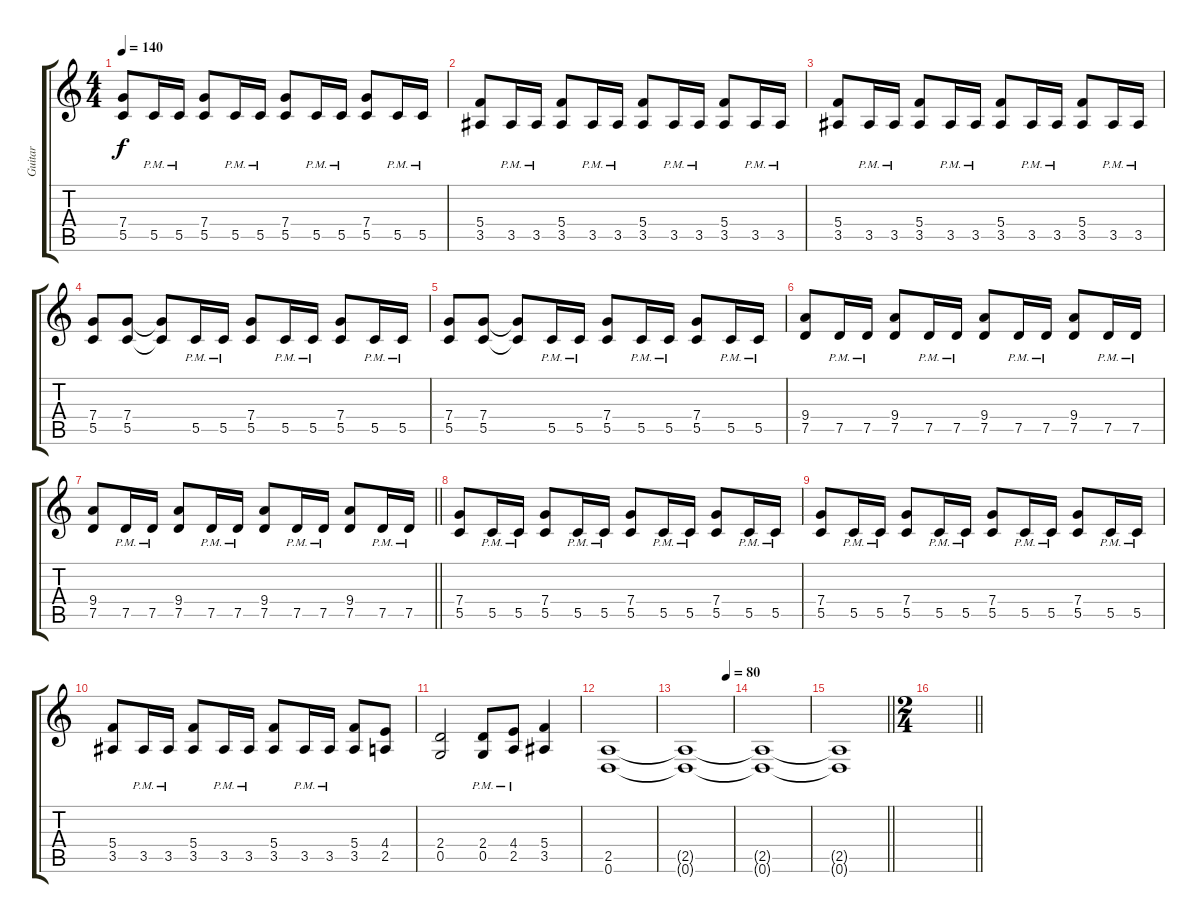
\track ("Guitar " "Guitar ") {instrument distortionguitar}
\staff {score tabs}
\tuning (D4 A3 F3 C3 G2 D2) {hide}
\ts (4 4)
\tempo 140
\clef g2
\ks c
(7.4 5.5).8{dy f} 5.5{pm}.16 5.5{pm}.16 (7.4 5.5).8 5.5{pm}.16 5.5{pm}.16 (7.4 5.5).8 5.5{pm}.16 5.5{pm}.16 (7.4 5.5).8 5.5{pm}.16 5.5{pm}.16 |
(5.4 3.5).8 3.5{pm}.16 3.5{pm}.16 (5.4 3.5).8 3.5{pm}.16 3.5{pm}.16 (5.4 3.5).8 3.5{pm}.16 3.5{pm}.16 (5.4 3.5).8 3.5{pm}.16 3.5{pm}.16 |
(5.4 3.5).8 3.5{pm}.16 3.5{pm}.16 (5.4 3.5).8 3.5{pm}.16 3.5{pm}.16 (5.4 3.5).8 3.5{pm}.16 3.5{pm}.16 (5.4 3.5).8 3.5{pm}.16 3.5{pm}.16 |
(7.4 5.5).8 (7.4 5.5).8 (7.4{t} 5.5{t}).8 5.5{pm}.16 5.5{pm}.16 (7.4 5.5).8 5.5{pm}.16 5.5{pm}.16 (7.4 5.5).8 5.5{pm}.16 5.5{pm}.16 |
(7.4 5.5).8 (7.4 5.5).8 (7.4{t} 5.5{t}).8 5.5{pm}.16 5.5{pm}.16 (7.4 5.5).8 5.5{pm}.16 5.5{pm}.16 (7.4 5.5).8 5.5{pm}.16 5.5{pm}.16 |
(9.4 7.5).8 7.5{pm}.16 7.5{pm}.16 (9.4 7.5).8 7.5{pm}.16 7.5{pm}.16 (9.4 7.5).8 7.5{pm}.16 7.5{pm}.16 (9.4 7.5).8 7.5{pm}.16 7.5{pm}.16 |
\barLineRight lightlight
(9.4 7.5).8 7.5{pm}.16 7.5{pm}.16 (9.4 7.5).8 7.5{pm}.16 7.5{pm}.16 (9.4 7.5).8 7.5{pm}.16 7.5{pm}.16 (9.4 7.5).8 7.5{pm}.16 7.5{pm}.16 |
(7.4 5.5).8 5.5{pm}.16 5.5{pm}.16 (7.4 5.5).8 5.5{pm}.16 5.5{pm}.16 (7.4 5.5).8 5.5{pm}.16 5.5{pm}.16 (7.4 5.5).8 5.5{pm}.16 5.5{pm}.16 |
(7.4 5.5).8 5.5{pm}.16 5.5{pm}.16 (7.4 5.5).8 5.5{pm}.16 5.5{pm}.16 (7.4 5.5).8 5.5{pm}.16 5.5{pm}.16 (7.4 5.5).8 5.5{pm}.16 5.5{pm}.16 |
(5.4 3.5).8 3.5{pm}.16 3.5{pm}.16 (5.4 3.5).8 3.5{pm}.16 3.5{pm}.16 (5.4 3.5).8 3.5{pm}.16 3.5{pm}.16 (5.4 3.5).8 (4.4 2.5).8 |
(2.4 0.5).2 (2.4 0.5{pm}).8 (4.4 2.5{pm}).8 (5.4 3.5).4 |
(2.5 0.6).1 |
\tempo (80 0.875)
(2.5{t} 0.6{t}).1 |
(2.5{t} 0.6{t}).1 |
\barLineRight lightlight
(2.5{t} 0.6{t}).1 |
\ts (2 4)
\barLineRight lightlight
